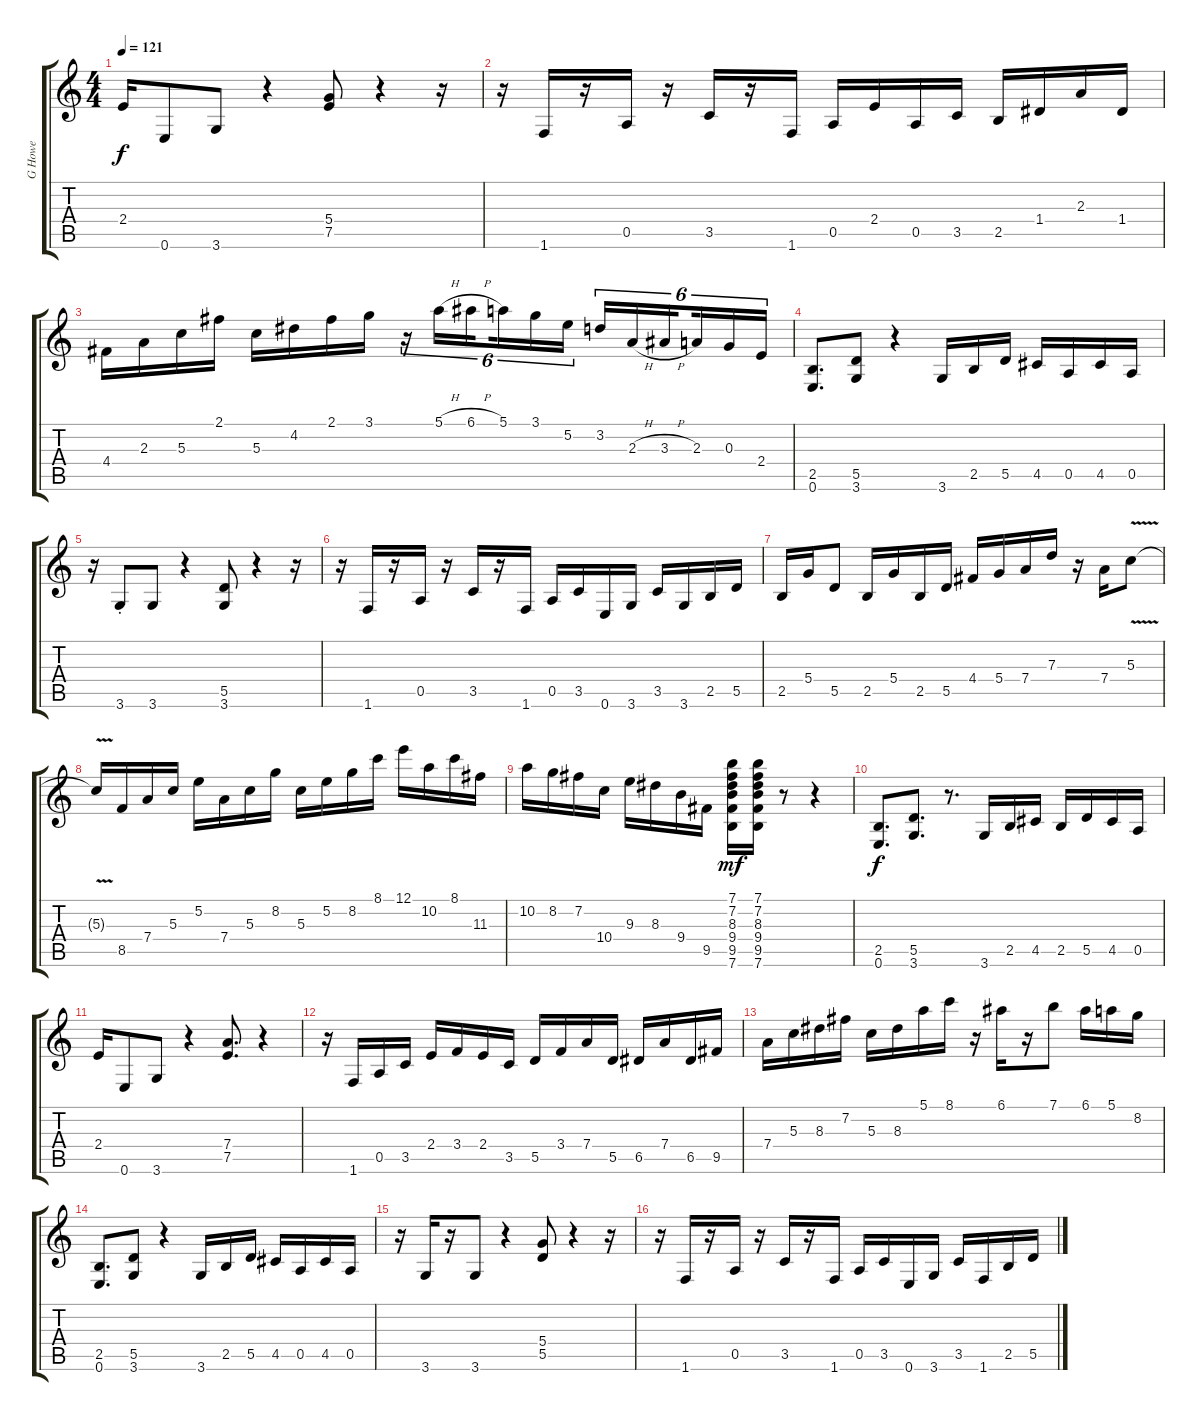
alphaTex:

\track ("G Howe" "G Howe") {instrument distortionguitar}
\staff {score tabs}
\tuning (E4 B3 G3 D3 A2 E2) {hide}
\ts (4 4)
\tempo 121
\clef g2
\ks c
2.4.16{dy f} 0.6.8 3.6.8 r.4 (5.4 7.5).8 r.4 r.16 |
r.16 1.6.16 r.16 0.5.16 r.16 3.5.16 r.16 1.6.16 0.5.16 2.4.16 0.5.16 3.5.16 2.5.16 1.4.16 2.3.16 1.4.16 |
4.4.16 2.3.16 5.3.16 2.1.16 5.3.16 4.2.16 2.1.16 3.1.16 r.16{tu (6 4)} 5.1{h}.16{tu (6 4)} 6.1{h}.16{tu (6 4) beam splitsecondary} 5.1.16{tu (6 4)} 3.1.16{tu (6 4)} 5.2.16{tu (6 4)} 3.2.16{tu (6 4)} 2.3{h}.16{tu (6 4)} 3.3{h}.16{tu (6 4) beam splitsecondary} 2.3.16{tu (6 4)} 0.3.16{tu (6 4)} 2.4.16{tu (6 4)} |
(2.5 0.6).8{d} (5.5 3.6).8 r.4 3.6.16 2.5.16 5.5.16 4.5.16 0.5.16 4.5.16 0.5.16 |
r.16 3.6{st}.8 3.6.8 r.4 (5.5 3.6).8 r.4 r.16 |
r.16 1.6.16 r.16 0.5.16 r.16 3.5.16 r.16 1.6.16 0.5.16 3.5.16 0.6.16 3.6.16 3.5.16 3.6.16 2.5.16 5.5.16 |
2.5.16 5.4.16 5.5.8 2.5.16 5.4.16 2.5.16 5.5.16 4.4.16 5.4.16 7.4.16 7.3.16 r.16 7.4.16 5.3{v}.8 |
5.3{t}.16 8.5.16 7.4.16 5.3.16 5.2.16 7.4.16 5.3.16 8.2.16 5.3.16 5.2.16 8.2.16 8.1.16 12.1.16 10.2.16 8.1.16 11.3.16 |
10.2.16 8.2.16 7.2.16 10.4.16 9.3.16 8.3.16 9.4.16 9.5.16 (7.1 7.2 8.3 9.4 9.5 7.6).16{dy mf} (7.1 7.2 8.3 9.4 9.5 7.6).16 r.8 r.4 |
(2.5 0.6).8{d dy f} (5.5 3.6).8{d} r.8{d} 3.6.16 2.5.16 4.5.16 2.5.16 5.5.16 4.5.16 0.5.16 |
2.4.16 0.6.8 3.6.8 r.4 (7.4 7.5).8{d} r.4 |
r.16 1.6.16 0.5.16 3.5.16 2.4.16 3.4.16 2.4.16 3.5.16 5.5.16 3.4.16 7.4.16 5.5.16 6.5.16 7.4.16 6.5.16 9.5.16 |
7.4.16 5.3.16 8.3.16 7.2.16 5.3.16 8.3.16 5.1.16 8.1.16 r.16 6.1.16 r.16 7.1.8 6.1.16 5.1.16 8.2.16 |
(2.5 0.6).8{d} (5.5 3.6).8 r.4 3.6.16 2.5.16 5.5.16 4.5.16 0.5.16 4.5.16 0.5.16 |
r.16 3.6.16 r.16 3.6.8 r.4 (5.4 5.5).8 r.4 r.16 |
r.16 1.6.16 r.16 0.5.16 r.16 3.5.16 r.16 1.6.16 0.5.16 3.5.16 0.6.16 3.6.16 3.5.16 1.6.16 2.5.16 5.5.16
